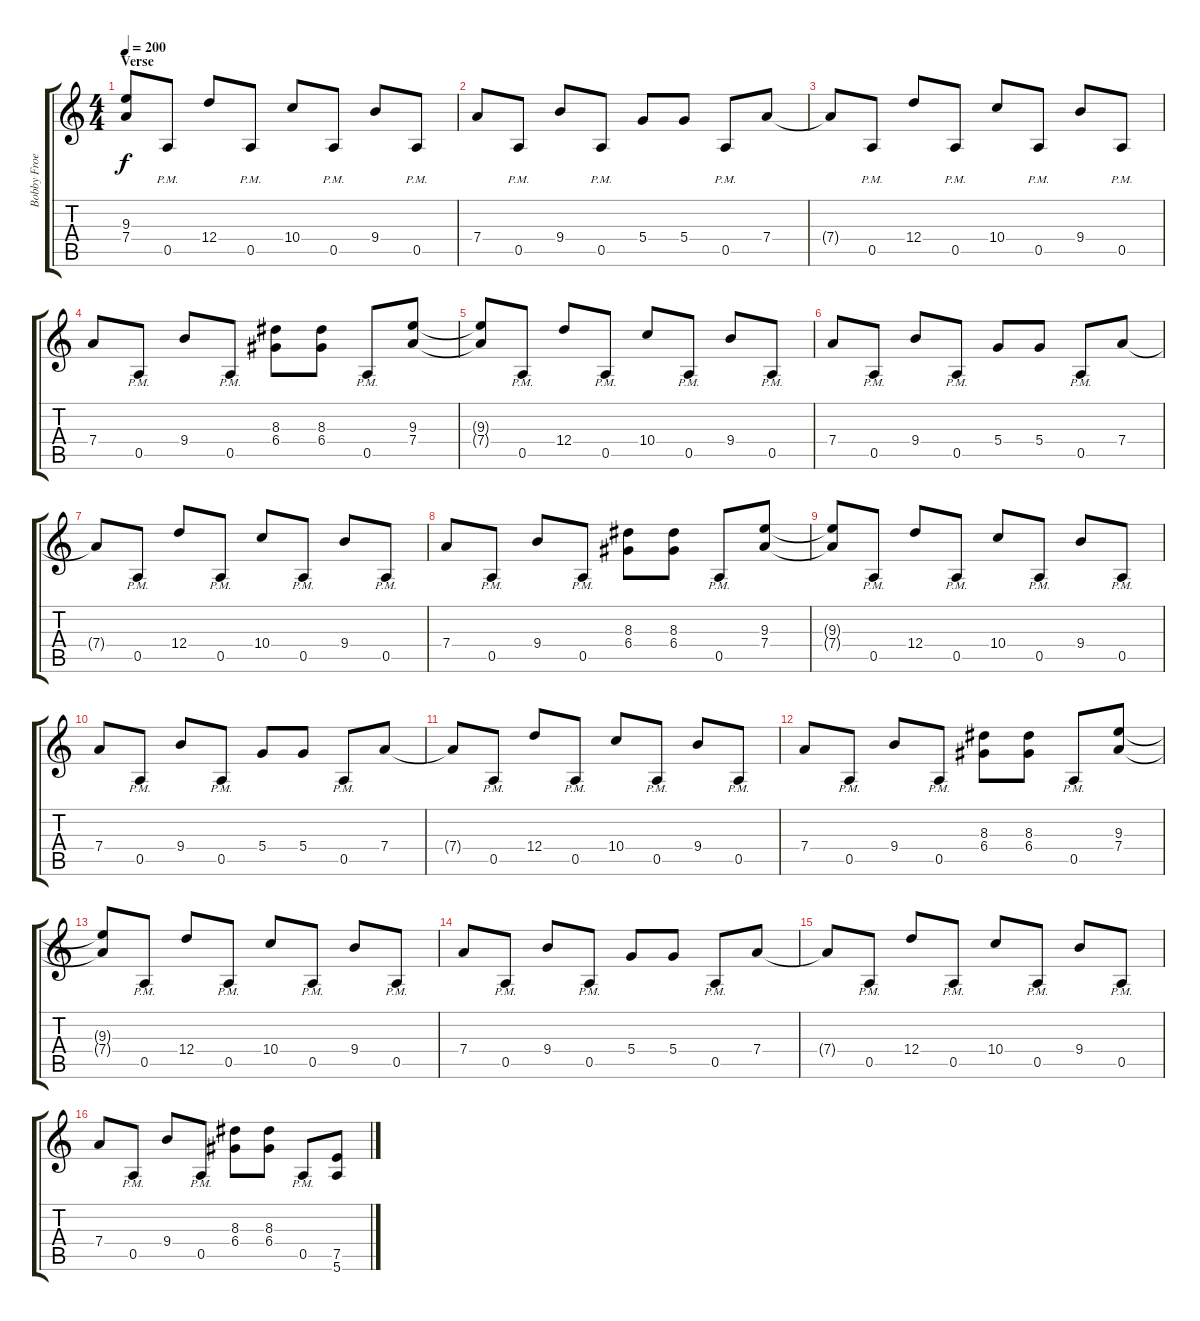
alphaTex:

\track ("Bobby Froese" "Bobby Froe") {instrument distortionguitar}
\staff {score tabs}
\tuning (E4 B3 G3 D3 A2 E2) {hide}
\ts (4 4)
\section ("" "Verse")
\tempo 200
\clef g2
\ks c
(9.3{t} 7.4{t}).8{dy f} 0.5{pm}.8 12.4.8 0.5{pm}.8 10.4.8 0.5{pm}.8 9.4.8 0.5{pm}.8 |
7.4.8 0.5{pm}.8 9.4.8 0.5{pm}.8 5.4.8 5.4.8 0.5{pm}.8 7.4.8 |
7.4{t}.8 0.5{pm}.8 12.4.8 0.5{pm}.8 10.4.8 0.5{pm}.8 9.4.8 0.5{pm}.8 |
7.4.8 0.5{pm}.8 9.4.8 0.5{pm}.8 (8.3 6.4).8 (8.3 6.4).8 0.5{pm}.8 (9.3 7.4).8 |
(9.3{t} 7.4{t}).8 0.5{pm}.8 12.4.8 0.5{pm}.8 10.4.8 0.5{pm}.8 9.4.8 0.5{pm}.8 |
7.4.8 0.5{pm}.8 9.4.8 0.5{pm}.8 5.4.8 5.4.8 0.5{pm}.8 7.4.8 |
7.4{t}.8 0.5{pm}.8 12.4.8 0.5{pm}.8 10.4.8 0.5{pm}.8 9.4.8 0.5{pm}.8 |
7.4.8 0.5{pm}.8 9.4.8 0.5{pm}.8 (8.3 6.4).8 (8.3 6.4).8 0.5{pm}.8 (9.3 7.4).8 |
(9.3{t} 7.4{t}).8 0.5{pm}.8 12.4.8 0.5{pm}.8 10.4.8 0.5{pm}.8 9.4.8 0.5{pm}.8 |
7.4.8 0.5{pm}.8 9.4.8 0.5{pm}.8 5.4.8 5.4.8 0.5{pm}.8 7.4.8 |
7.4{t}.8 0.5{pm}.8 12.4.8 0.5{pm}.8 10.4.8 0.5{pm}.8 9.4.8 0.5{pm}.8 |
7.4.8 0.5{pm}.8 9.4.8 0.5{pm}.8 (8.3 6.4).8 (8.3 6.4).8 0.5{pm}.8 (9.3 7.4).8 |
(9.3{t} 7.4{t}).8 0.5{pm}.8 12.4.8 0.5{pm}.8 10.4.8 0.5{pm}.8 9.4.8 0.5{pm}.8 |
7.4.8 0.5{pm}.8 9.4.8 0.5{pm}.8 5.4.8 5.4.8 0.5{pm}.8 7.4.8 |
7.4{t}.8 0.5{pm}.8 12.4.8 0.5{pm}.8 10.4.8 0.5{pm}.8 9.4.8 0.5{pm}.8 |
7.4.8 0.5{pm}.8 9.4.8 0.5{pm}.8 (8.3 6.4).8 (8.3 6.4).8 0.5{pm}.8 (7.5 5.6).8
